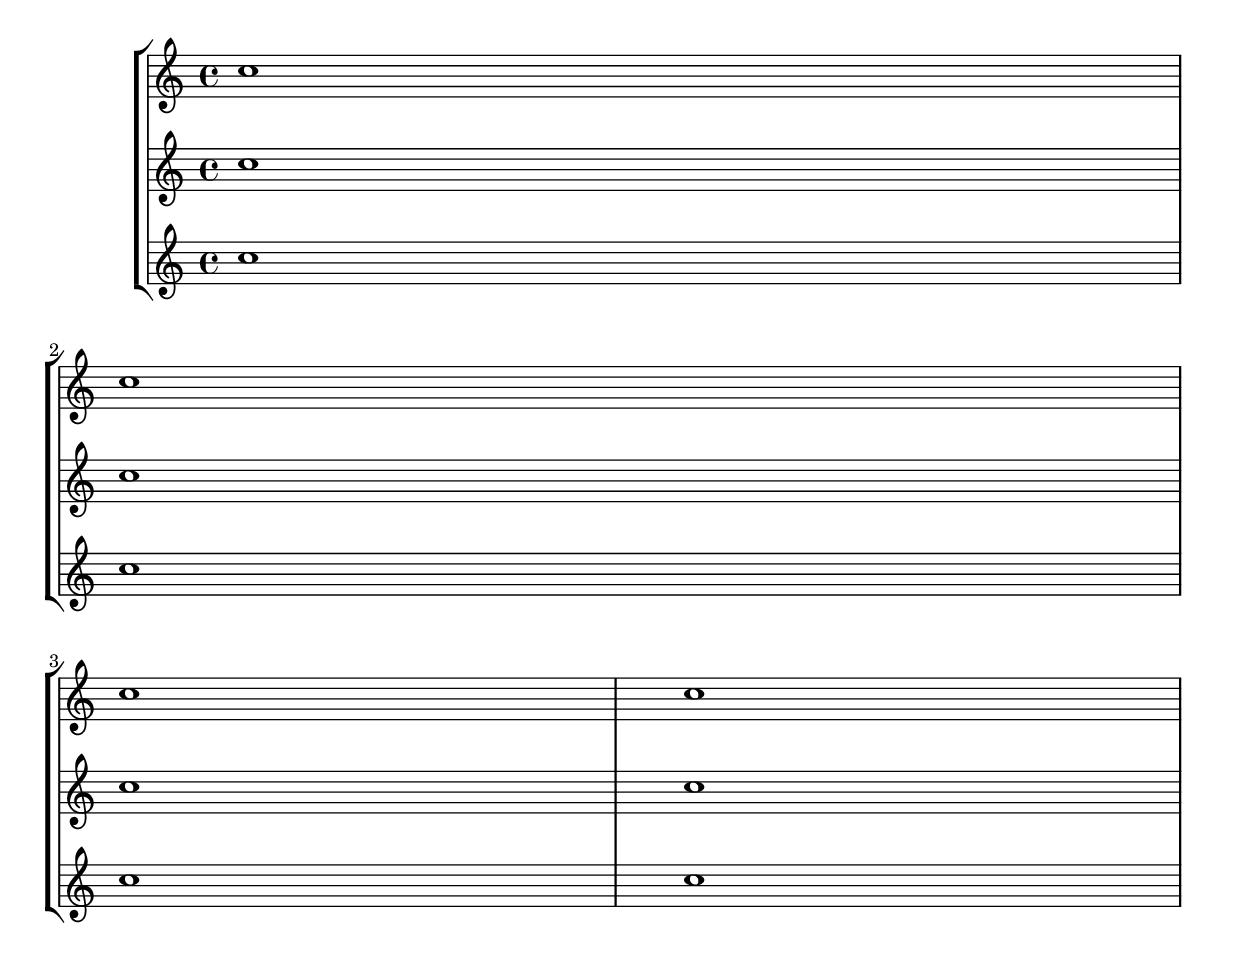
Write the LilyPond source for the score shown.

\header {

  texidoc = "Alignments may be changed pre system by setting
  @code{alignment-offsets} in the @code{line-break-system-details}
  property"

}

\version "2.10.0"

\book {
  \score {
    \relative c'' \new StaffGroup <<
      \new Staff { c1 c c c }
      \new Staff { c c c c }
      \new Staff { 
	\overrideProperty
	#"Score.NonMusicalPaperColumn"
	#'line-break-system-details
	#'((alignment-offsets . (#f #f -30)))
	c1 \break
	\overrideProperty
	#"Score.NonMusicalPaperColumn"
	#'line-break-system-details
	#'((alignment-offsets . (0 -5 -20)))
	c1 \break
	\overrideProperty
	#"Score.NonMusicalPaperColumn"
	#'line-break-system-details
	#'((alignment-offsets . (0 -15 -20)))
	c1 c
      }
    >>
  }
}
